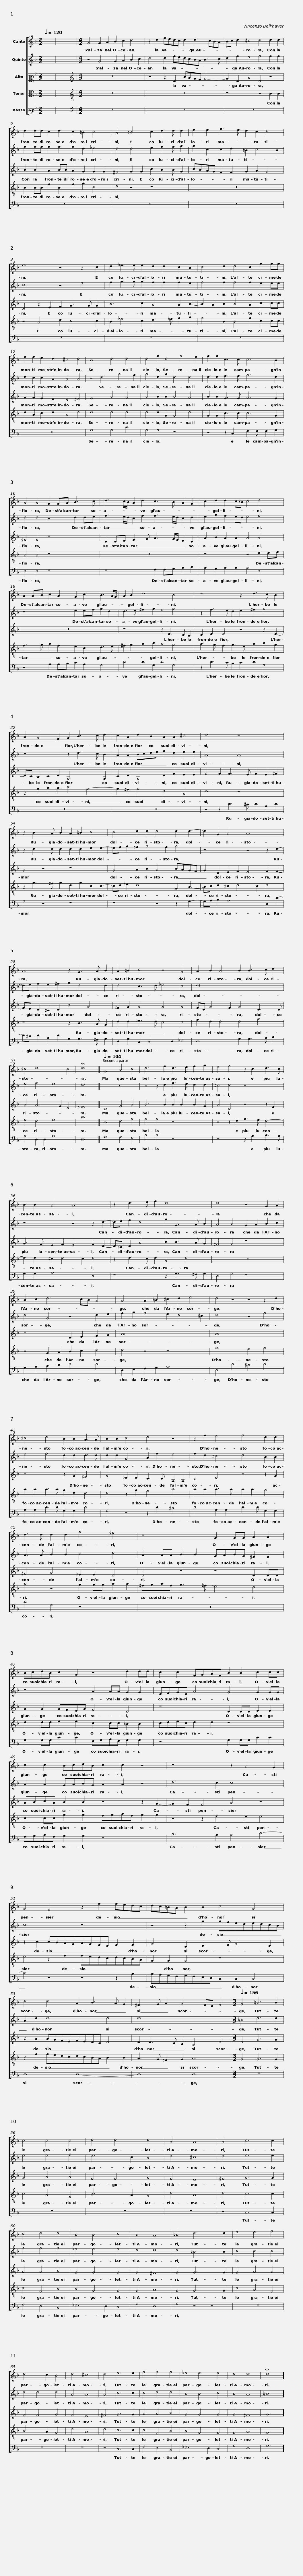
X:1
%%score [ 1 2 3 4 5 ]
L:1/8
Q:1/4=120
M:2/2
I:linebreak $
K:F
V:1 treble
V:2 treble
V:3 alto2
V:4 alto
V:5 bass3
V:1
 x8 | x8 |[M:4/2] G4 G2 A2 B2 c2 d4 | z2 d2 fedc d2 d3 cBA | Bc d2 ^c4 d4 d2 d2 |$ %5
 d2 dd c2 d2 c2 =B2 c4 | A4 =B4 c2 d3 d d2 | e2 e2 f3 e d2 c2 d4 | e8 z4 z2 c2 |$ d2 _e3 e e2 d2 d2 c2 B2 | %10
 c4 d2 d4 c2 g2 gg | f2 f2 e2 d2 ^c4 d4 | B8 d4 d4 |$ d4 g2 d4 g4 f2 | g2 g2 c3 c c6 B2 | %15
 A4 A4 G2 GA B3 c |$ d3 c/B/ A2 d2 c3 B A2 G2 |$ c2 d2 d2 c=B c4 d4 | A2 AB c2 A2 G2 c2 B3 A/G/ |$ A2 B2 d8 B4 | %20
 z8 z2 d3 c B2 |$ A2 G4 F2 G2 B3 c d2 | c2 A2 d2 B2 A2 A2 ^c4 | d8 z8 |$ z2 B3 A B2 A2 =B2 c4 |$ %25
 c4 d2 d2 d4 d2 d2- | d2 G2 A4 A8 | A8 z2 G3 A B2 |$ A2 =B2 c4 z4 G4 |$ A2 B2 A4 B2 B3 c d2 | %30
 ^c4 d8 c4 | !fermata!d16 ||[Q:1/4=104] G8 B4 c4 | d6 f2 d3 e f2 g2 |$ e4 f4 z2 c2 d3 c | %35
 B2 B2 A4 A8 | z2 d3 e f2 d8 |$ d8 z4 G2 A2 |$ B2 c2 d6 cB A4 | A4 A2 =B2 ^c2 d2 e4 | %40
 d4 z4 z4 z2 d2 |$ ^c4 d4 B2 B2 A3 A |$ B2 B2 c4 d4 z4 | z2 f2 e4 f4 d2 d2 | d3 d d2 d2 g4 ^f4 |$ %45
 z8 G2 GG A2 A2 | BcdB c2 G2 z4 d2 dd |$ c2 c2 FGAF B2 B2 c2 cc | c2 c2 BcdB c2 c2 z4 |$ z8 z2 A4 G2 |$ %50
 G4 F4 z2 f2 fedc | dc=BA B2 B2 c4 G4 | d4 d4 A2 B3 A G2 |$ ^F3 G A2 G4 FE F4 |[M:3/2][Q:1/4=156] G4 =B6 B2 | %55
 c4 c4 c4 | d4 d4 d4 | A4 A8 |$ A4 c6 c2 | c4 d4 d4 | %60
 B4 B4 c4 | B4 A8 | =B4 d6 d2 | e4 e4 f4 |$ d6 c2 B4 | %65
 d4 ^c8 | d4 e6 e2 | f4 f4 f4 | _e4 e4 e4 | d4 d8 | %70
 !fermata!d12 |] %71
V:2
 x8 | x8 |[M:4/2] z4 G4 G2 A2 B2 c2 | d4 d2 fedcBA B3 c | d2 f2 e4 f4 f2 f2 |$ %5
 f2 ff f2 f2 f2 d2 _e4 | d4 d4 e2 f3 f g2 | g2 c2 c2 d2 =B2 c4 B2 | c8 z4 e4 |$ f2 g3 g g2 f2 f2 f2 e2 | %10
 f4 f2 f4 f2 e2 ee | d2 c2 c2 A2 A4 A4 | z4 d6 g4 f2 |$ g4 d2 g2 d4 d4 | d2 d2 e3 e f6 d2 | %15
 d4 d4 z4 d2 de |$ f3 e/d/ c2 f2 f3 e/d/ c2 d2 |$ e2 g2 f2 ed e4 f4 | z8 e2 ef g2 d2 |$ d3 e ^f2 g2 f4 g4 | %20
 z2 f3 e d2 e2 ^f2 g4 |$ z8 z2 d3 c B2 | A2 A2 Bcde f2 d2 e2 e2 | A8 A8 |$ z2 d3 d d2 d2 d2 e2 e2- |$ %25
 ef g2 ^f2 g4 f2 g4 | z8 z4 z2 d2- | de f2 e2 ^f2 g2 d4 d2 |$ d4 c3 d _e4 c4 |$ d16 | %30
 e4 f4 e8 | d16 || z16 | z4 z2 d2 f3 e d2 d2 |$ ^c4 d4 z8 | %35
 z8 z4 z2 d2- | de f2 d4 g2 G3 A B2 |$ A4 B4 G2 A2 B2 c2 |$ d4 G4 z4 d2 e2 | f2 g2 f4 e2 d4 ^c2 | %40
 d8 z4 f4 |$ e4 f4 d2 d2 d3 d |$ d2 d2 G4 A2 f2 e4 | f2 d2 ^c4 d4 B2 B2 | A3 A B2 B2 c4 d4 |$ %45
 A2 AA B2 B2 GABG ^F2 F2 | z8 A2 AA G2 G2 |$ EFGE A4 G4 G2 GG | A2 A2 GABG A2 A2 z4 |$ d6 c2 c8 |$ %50
 c8 z8 | z4 z2 g2 gfededcB | A2 d2 d8 d4 |$ d16 |[M:3/2] =B4 d6 d2 | %55
 e4 e4 f4 | d6 c2 B4 | d4 ^c8 |$ d4 e6 e2 | f4 f4 f4 | %60
 _e4 e4 e4 | d4 d8 | d4 =B6 B2 | c4 c4 c4 |$ d4 d4 d4 | %65
 A4 A8 | A4 c6 c2 | c4 d4 d4 | B4 B4 c4 | B4 A8 | %70
 =B12 |] %71
V:3
 x8 | x8 |[M:4/2][K:treble] z16 | z4 z2 D2 BAGF G4- | G2 D2 A4 D4 z4 |$ %5
 B2 B2 A2 BB A2 G2 G2 G2 | ^F4 G2 G2 c2 B3 B G2 | cBAG F2 F2 G2 A2 G4 | C4 z2 E2 F2 G3 G G2 |$ B6 c2 A4 A2 B2- | %10
 B2 A2 B2 B4 A2 c2 cc | A2 A2 G2 F2 E4 ^F4 | G8 B4 A4 |$ B4 B2 B2 B4 A4 | B2 B2 G3 G A6 G2 | %15
 ^F4 F4 z8 |$ D2 DE F3 G A3 G/F/ E2 D2 |$ A2 B2 A2 A2 A4 A4 | z16 |$ z8 z2 D3 C B,2 | %20
 C2 D2 D4 z4 z2 D2- |$ DC B,2 C2 D2 G,6 G,2 | C2 D2 G,4 D2 F2 E2 E2 | F4 F2 F3 E F2 E2 ^F2 |$ G4 z4 z8 |$ %25
 G4 A2 B2 A4 BAGF | G2 D2 E2 F2 E4 F2 F2- | FE D2 ^C2 D2 B4 G4 |$ ^F2 G2 G4 G4 G4 |$ FD G4 F2 G4 D3 D | %30
 A4 A6 G2 E4 | ^F16 || D8 G4 A4 | B6 B2 B2 B2 B2 G2 |$ A4 D4 z4 z2 F2 | %35
 G3 F E2 F2 E4 F2 D2- | D^C D2 A4 B2 B3 A G2 |$ ^F4 G4 z8 |$ z8 D2 E2 F2 G2 | A16 | %40
 A16 |$ z8 z2 G2 ^F4 |$ G4 _E2 E2 D3 D A,2 A,2 | D4 E4 z4 z2 G2 | ^F4 G4 _E2 E2 D4 |$ %45
 D4 z4 z4 D2 DD | G2 G2 GFEG F4 D4 |$ z8 D2 DD E2 E2 | ABcA B2 B2 z4 z2 G2- |$ G2 F2 F4 A4 z4 |$ %50
 z2 c2 cBAGAGFE F2 F2 | G4 D2 E3 F G4 E2 | z2 A2 AGFEFEDC D4 |$ D2 D3 C B,2 A,4 D4 |[M:3/2] D4 G6 G2 | %55
 G4 A4 A4 | F4 F4 G4 | F4 E8 |$ ^F4 G6 G2 | A4 A4 B4 | %60
 G4 G4 G4 | G4 ^F8 | G4 G6 G2 | G4 A4 A4 |$ F4 F4 G4 | %65
 F4 E8 | ^F4 G6 G2 | A4 A4 B4 | G4 G4 G4 | G4 ^F8 | %70
 G12 |] %71
V:4
 x8 | x8 |[M:4/2][K:treble-8] z16 | z16 | z8 z4 B2 B2 |$ %5
 B2 BB f2 B2 f2 g2 c4 | d4 z4 z8 | z16 | z4 A4 d2 c4 c2 |$ B2 _e4 c2 d3 =e f2 g2 | %10
 f4 B2 B4 f2 c2 cc | d2 A2 c2 d2 A4 d4 | d8 d4 d4 |$ d4 d2 G2 G4 d4 | G2 G2 c3 c c6 G2 | %15
 A4 A4 z8 |$ z16 |$ z8 z4 d2 de | f3 g a2 f2 e2 c2 d3 e |$ ^f2 g2 a2 b2 a4 g4 | %20
 a3 g f2 g3 e a2 b2 g2 |$ z2 g2 a2 a2 b4 g4- | g2 ^f2 g4 d4 A4 | d8 z8 |$ z2 g3 ^f g2 d2 g2 c2 c2- |$ %25
 cd _e2 d8 G2 B2- | Bc d2 ^c2 d4 c2 d4 | z8 z2 B3 A G2 |$ d2 d2 _e3 d c4 c4 |$ f2 d2 d4 d4 g4 | %30
 e4 d4 e8 | a16 || B8 d4 f4 | f4 f4 z8 |$ z4 z2 d2 f3 e d4- | %35
 d2 d2 ^c2 d4 c2 d4 | z2 d3 c d2 G4 d4 |$ z16 |$ z4 G2 A2 B2 c2 d4 | d4 z4 z8 | %40
 f8 e4 f4 |$ a2 a2 a3 a g2 d2 d4 |$ d4 z2 g2 f4 a4 | a2 a2 a3 a a2 a2 g4 | a4 z4 g2 gg a2 a2 |$ %45
 ^fgaf g3 =f _e4 d4 | d2 dd e2 e2 c2 cc =B2 B2 |$ cdec d2 d2 z8 | c2 cc g2 g2 fgaf g2 g2 |$ z4 z2 f4 e2 e4 |$ %50
 e4 z2 f2 fedcdcBA | G2 G2 G4 z8 | z2 f2 fedcdcBA B2 B2 |$ A3 G ^F2 G2 A8 |[M:3/2] G4 G6 G2 | %55
 c4 A4 F4 | B6 A2 G4 | d4 A8 |$ d4 c6 c2 | c4 F4 B4 | %60
 B4 G4 G4 | G4 A8 | G4 G6 G2 | c4 A4 F4 |$ B6 A2 G4 | %65
 d4 A8 | d4 c6 c2 | c4 F4 B4 | B4 G4 G4 | G4 A8 | %70
 G12 |] %71
V:5
 x8 | x8 |[M:4/2][K:bass] z16 | z16 | z16 |$ %5
 z16 | z16 | z16 | z16 |$ z16 | %10
 z16 | z16 | G,8 G,4 D4 |$ G,4 G,4 z8 | z4 z2 C,2 F,3 F, F,2 G,2 | %15
 D,4 D,4 z8 |$ z8 F,2 F,G, A,2 B,2 |$ A,2 G,2 A,2 A,2 A,4 D,4 | z4 A,2 A,B, C2 A,2 G,4 |$ D4 D2 G,2 D4 G,4 | %20
 z2 D3 C B,2 C2 D2 G,4 |$ z16 | z16 | z4 z2 D3 ^C D2 A,2 D2 |$ G,4 z4 z8 |$ %25
 z8 z4 z2 G,2- | G,A, B,2 A,8 D,2 D2- | D^C D2 A,2 D2 G,2 G,3 ^F, G,2 |$ D,2 G,2 C,2 C,4 D,2 _E,4 |$ D,8 G,2 G,3 A, B,2 | %30
 A,4 D,2 D,2 A,8 | D,16 || G,8 G,4 F,4 | B,4 B,4 z8 |$ z8 z2 A,2 B,3 A, | %35
 G,2 G,2 A,8 D,4 | z8 z2 G,3 ^F, G,2 |$ D,4 G,4 z8 |$ G,2 A,2 B,2 C2 D4 D4 | D,2 E,2 F,2 G,2 A,8 | %40
 D,4 D4 ^C4 D4 |$ A,2 A,2 D3 D G,2 G,2 D4 |$ G,4 z4 z2 D2 ^C4 | D4 A,2 A,2 D3 D G,2 G,2 | D4 G,4 z8 |$ %45
 z16 | G,2 G,G, C2 C2 F,G,A,F, G,2 G,2 |$ z8 G,2 G,G, C2 C2 | F,G,A,F, G,2 G,2 z8 |$ B,6 A,2 A,4 C4- |$ %50
 C4 z4 z4 z2 B,2 | B,A,G,F,G,F,E,D, C,2 C,2 C,4 | D,8 D,8- |$ D,8 D,8 |[M:3/2] z12 | %55
 z12 | z12 | z12 |$ z4 C,6 C,2 | F,4 D,4 B,,4 | %60
 _E,6 D,2 C,4 | G,4 D,8 | G,4 z4 z4 | z12 |$ z12 | %65
 z12 | z4 C,6 C,2 | F,4 D,4 B,,4 | _E,6 D,2 C,4 | G,4 D,8 | %70
 G,12 |] %71
